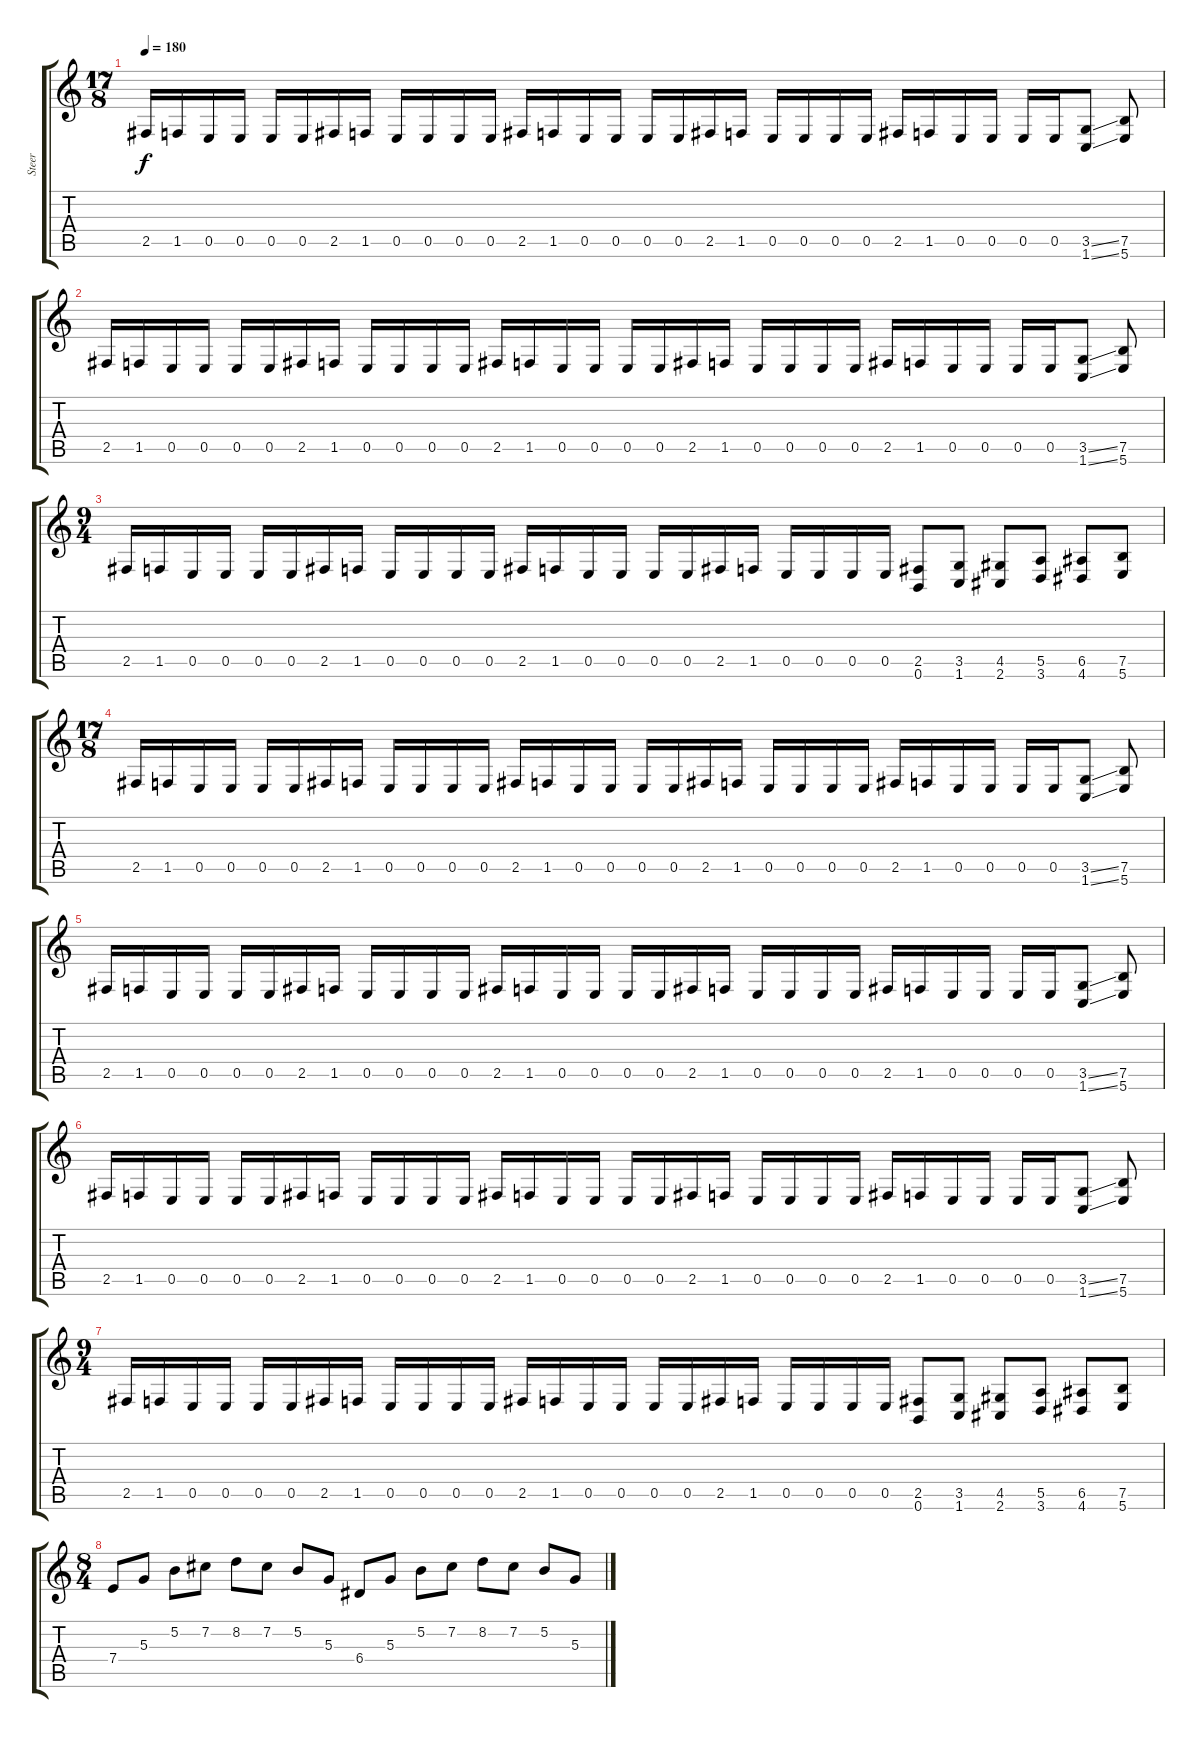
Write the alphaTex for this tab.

\track ("Steer" "Steer") {instrument distortionguitar}
\staff {score tabs}
\tuning (B3 Gb3 D3 A2 E2 B1) {hide}
\ts (17 8)
\tempo 180
\clef g2
\ks c
2.5.16{dy f} 1.5.16 0.5.16 0.5.16 0.5.16 0.5.16 2.5.16 1.5.16 0.5.16 0.5.16 0.5.16 0.5.16 2.5.16 1.5.16 0.5.16 0.5.16 0.5.16 0.5.16 2.5.16 1.5.16 0.5.16 0.5.16 0.5.16 0.5.16 2.5.16 1.5.16 0.5.16 0.5.16 0.5.16 0.5.16 (3.5{ss} 1.6{ss}).8 (7.5 5.6).8 |
2.5.16 1.5.16 0.5.16 0.5.16 0.5.16 0.5.16 2.5.16 1.5.16 0.5.16 0.5.16 0.5.16 0.5.16 2.5.16 1.5.16 0.5.16 0.5.16 0.5.16 0.5.16 2.5.16 1.5.16 0.5.16 0.5.16 0.5.16 0.5.16 2.5.16 1.5.16 0.5.16 0.5.16 0.5.16 0.5.16 (3.5{ss} 1.6{ss}).8 (7.5 5.6).8 |
\ts (9 4)
2.5.16 1.5.16 0.5.16 0.5.16 0.5.16 0.5.16 2.5.16 1.5.16 0.5.16 0.5.16 0.5.16 0.5.16 2.5.16 1.5.16 0.5.16 0.5.16 0.5.16 0.5.16 2.5.16 1.5.16 0.5.16 0.5.16 0.5.16 0.5.16 (2.5 0.6).8 (3.5 1.6).8 (4.5 2.6).8 (5.5 3.6).8 (6.5 4.6).8 (7.5 5.6).8 |
\ts (17 8)
2.5.16 1.5.16 0.5.16 0.5.16 0.5.16 0.5.16 2.5.16 1.5.16 0.5.16 0.5.16 0.5.16 0.5.16 2.5.16 1.5.16 0.5.16 0.5.16 0.5.16 0.5.16 2.5.16 1.5.16 0.5.16 0.5.16 0.5.16 0.5.16 2.5.16 1.5.16 0.5.16 0.5.16 0.5.16 0.5.16 (3.5{ss} 1.6{ss}).8 (7.5 5.6).8 |
2.5.16 1.5.16 0.5.16 0.5.16 0.5.16 0.5.16 2.5.16 1.5.16 0.5.16 0.5.16 0.5.16 0.5.16 2.5.16 1.5.16 0.5.16 0.5.16 0.5.16 0.5.16 2.5.16 1.5.16 0.5.16 0.5.16 0.5.16 0.5.16 2.5.16 1.5.16 0.5.16 0.5.16 0.5.16 0.5.16 (3.5{ss} 1.6{ss}).8 (7.5 5.6).8 |
2.5.16 1.5.16 0.5.16 0.5.16 0.5.16 0.5.16 2.5.16 1.5.16 0.5.16 0.5.16 0.5.16 0.5.16 2.5.16 1.5.16 0.5.16 0.5.16 0.5.16 0.5.16 2.5.16 1.5.16 0.5.16 0.5.16 0.5.16 0.5.16 2.5.16 1.5.16 0.5.16 0.5.16 0.5.16 0.5.16 (3.5{ss} 1.6{ss}).8 (7.5 5.6).8 |
\ts (9 4)
2.5.16 1.5.16 0.5.16 0.5.16 0.5.16 0.5.16 2.5.16 1.5.16 0.5.16 0.5.16 0.5.16 0.5.16 2.5.16 1.5.16 0.5.16 0.5.16 0.5.16 0.5.16 2.5.16 1.5.16 0.5.16 0.5.16 0.5.16 0.5.16 (2.5 0.6).8 (3.5 1.6).8 (4.5 2.6).8 (5.5 3.6).8 (6.5 4.6).8 (7.5 5.6).8 |
\ts (8 4)
7.4.8 5.3.8 5.2.8 7.2.8 8.2.8 7.2.8 5.2.8 5.3.8 6.4.8 5.3.8 5.2.8 7.2.8 8.2.8 7.2.8 5.2.8 5.3.8
